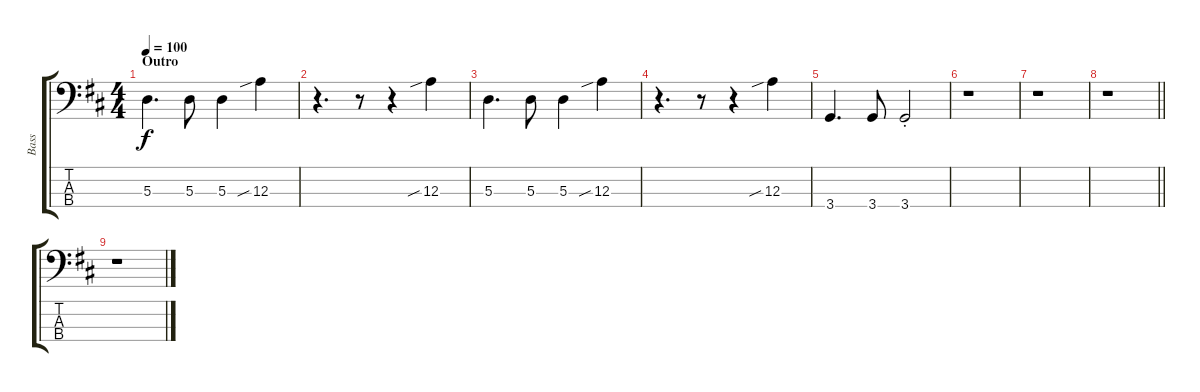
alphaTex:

\track ("Bass" "Bass") {instrument electricbassfinger}
\staff {score tabs}
\tuning (G2 D2 A1 E1) {hide}
\ts (4 4)
\section ("" "Outro")
\tempo 100
\clef f4
\ks d
5.3.4{d dy f} 5.3.8 5.3.4 12.3{sib}.4 |
r.4{d} r.8 r.4 12.3{sib}.4 |
5.3.4{d} 5.3.8 5.3.4 12.3{sib}.4 |
r.4{d} r.8 r.4 12.3{sib}.4 |
3.4.4{d} 3.4.8 3.4{st}.2 |
r.1 |
r.1 |
\barLineRight lightlight
r.1 |
r.1
